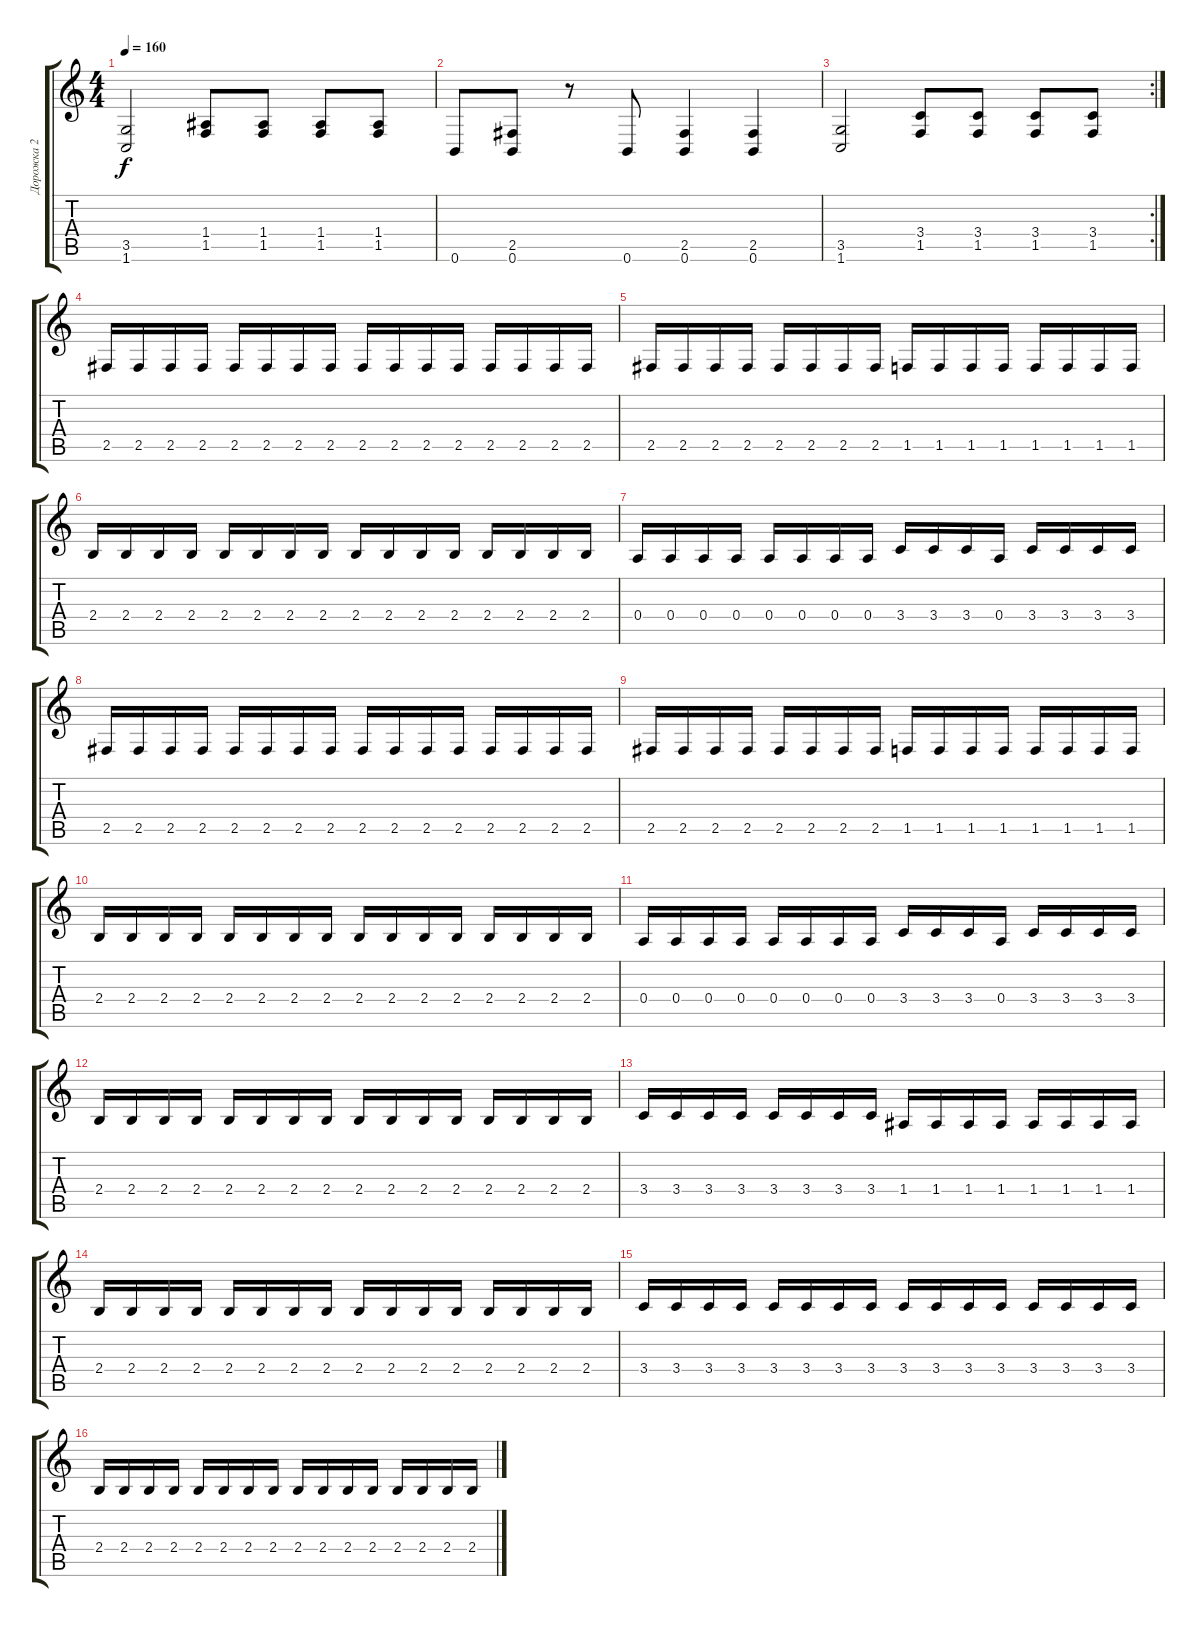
\track ("Дорожка 2" "Дорожка 2") {instrument distortionguitar}
\staff {score tabs}
\tuning (B3 Gb3 D3 A2 E2 B1) {hide}
\ts (4 4)
\tempo 160
\clef g2
\ks c
(3.5 1.6).2{dy f} (1.4 1.5).8 (1.4 1.5).8 (1.4 1.5).8 (1.4 1.5).8 |
0.6.8 (2.5 0.6).8 r.8 0.6.8 (2.5 0.6).4 (2.5 0.6).4 |
\rc 2
(3.5 1.6).2 (3.4 1.5).8 (3.4 1.5).8 (3.4 1.5).8 (3.4 1.5).8 |
2.5.16 2.5.16 2.5.16 2.5.16 2.5.16 2.5.16 2.5.16 2.5.16 2.5.16 2.5.16 2.5.16 2.5.16 2.5.16 2.5.16 2.5.16 2.5.16 |
2.5.16 2.5.16 2.5.16 2.5.16 2.5.16 2.5.16 2.5.16 2.5.16 1.5.16 1.5.16 1.5.16 1.5.16 1.5.16 1.5.16 1.5.16 1.5.16 |
2.4.16 2.4.16 2.4.16 2.4.16 2.4.16 2.4.16 2.4.16 2.4.16 2.4.16 2.4.16 2.4.16 2.4.16 2.4.16 2.4.16 2.4.16 2.4.16 |
0.4.16 0.4.16 0.4.16 0.4.16 0.4.16 0.4.16 0.4.16 0.4.16 3.4.16 3.4.16 3.4.16 0.4.16 3.4.16 3.4.16 3.4.16 3.4.16 |
2.5.16 2.5.16 2.5.16 2.5.16 2.5.16 2.5.16 2.5.16 2.5.16 2.5.16 2.5.16 2.5.16 2.5.16 2.5.16 2.5.16 2.5.16 2.5.16 |
2.5.16 2.5.16 2.5.16 2.5.16 2.5.16 2.5.16 2.5.16 2.5.16 1.5.16 1.5.16 1.5.16 1.5.16 1.5.16 1.5.16 1.5.16 1.5.16 |
2.4.16 2.4.16 2.4.16 2.4.16 2.4.16 2.4.16 2.4.16 2.4.16 2.4.16 2.4.16 2.4.16 2.4.16 2.4.16 2.4.16 2.4.16 2.4.16 |
0.4.16 0.4.16 0.4.16 0.4.16 0.4.16 0.4.16 0.4.16 0.4.16 3.4.16 3.4.16 3.4.16 0.4.16 3.4.16 3.4.16 3.4.16 3.4.16 |
2.4.16 2.4.16 2.4.16 2.4.16 2.4.16 2.4.16 2.4.16 2.4.16 2.4.16 2.4.16 2.4.16 2.4.16 2.4.16 2.4.16 2.4.16 2.4.16 |
3.4.16 3.4.16 3.4.16 3.4.16 3.4.16 3.4.16 3.4.16 3.4.16 1.4.16 1.4.16 1.4.16 1.4.16 1.4.16 1.4.16 1.4.16 1.4.16 |
2.4.16 2.4.16 2.4.16 2.4.16 2.4.16 2.4.16 2.4.16 2.4.16 2.4.16 2.4.16 2.4.16 2.4.16 2.4.16 2.4.16 2.4.16 2.4.16 |
3.4.16 3.4.16 3.4.16 3.4.16 3.4.16 3.4.16 3.4.16 3.4.16 3.4.16 3.4.16 3.4.16 3.4.16 3.4.16 3.4.16 3.4.16 3.4.16 |
2.4.16 2.4.16 2.4.16 2.4.16 2.4.16 2.4.16 2.4.16 2.4.16 2.4.16 2.4.16 2.4.16 2.4.16 2.4.16 2.4.16 2.4.16 2.4.16
